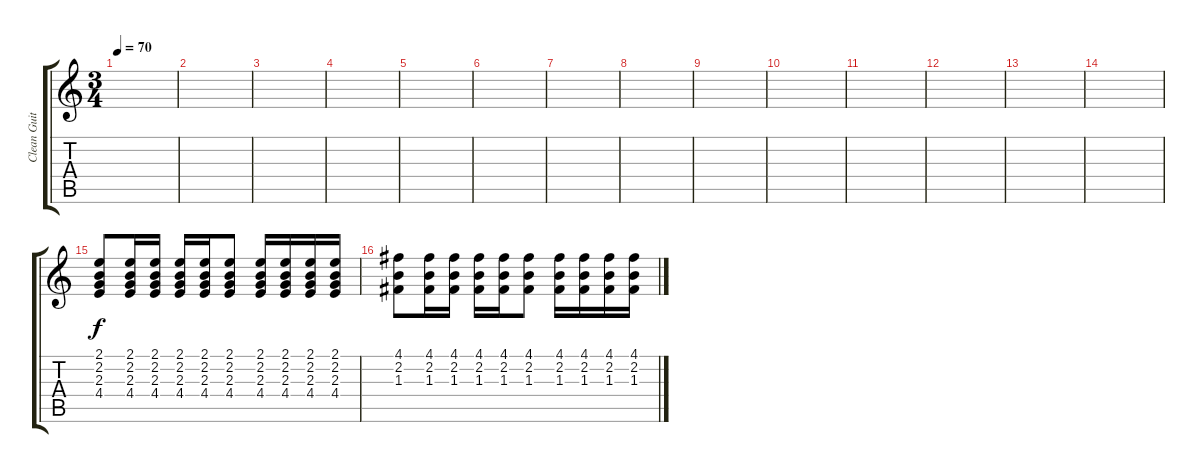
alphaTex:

\track ("Clean Guitar" "Clean Guit") {instrument acousticguitarnylon}
\staff {score tabs}
\tuning (D4 A3 F3 C3 G2 D2) {hide}
\ts (3 4)
\tempo 70
\clef g2
\ks c
|
|
|
|
|
|
|
|
|
|
|
|
|
|
(2.1 2.2 2.3 4.4).8 (2.1 2.2 2.3 4.4).16 (2.1 2.2 2.3 4.4).16 (2.1 2.2 2.3 4.4).16 (2.1 2.2 2.3 4.4).16 (2.1 2.2 2.3 4.4).8 (2.1 2.2 2.3 4.4).16 (2.1 2.2 2.3 4.4).16 (2.1 2.2 2.3 4.4).16 (2.1 2.2 2.3 4.4).16 |
(4.1 2.2 1.3).8 (4.1 2.2 1.3).16 (4.1 2.2 1.3).16 (4.1 2.2 1.3).16 (4.1 2.2 1.3).16 (4.1 2.2 1.3).8 (4.1 2.2 1.3).16 (4.1 2.2 1.3).16 (4.1 2.2 1.3).16 (4.1 2.2 1.3).16
